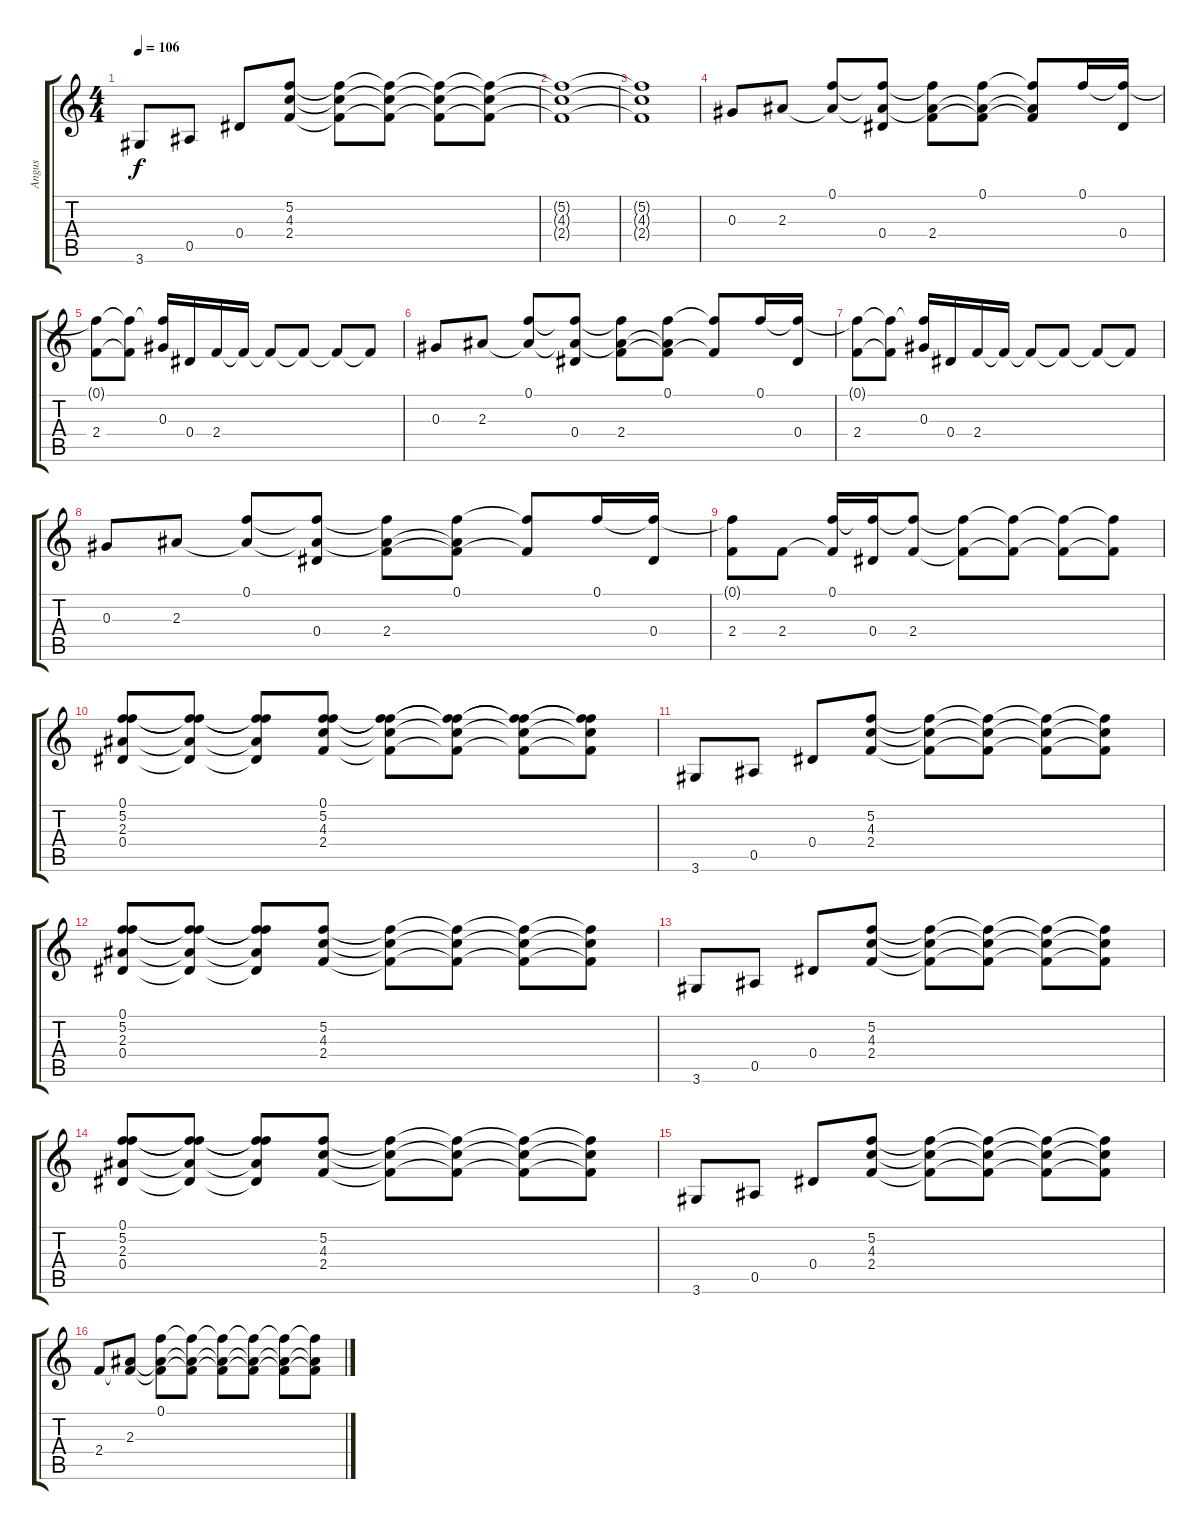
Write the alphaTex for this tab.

\track ("Angus" "Angus") {instrument overdrivenguitar}
\staff {score tabs}
\tuning (F4 C4 Ab3 Eb3 Bb2 F2) {hide}
\ts (4 4)
\tempo 106
\clef g2
\ks c
3.6.8{dy f} 0.5.8 0.4.8 (5.2 4.3 2.4).8 (5.2{t} 4.3{t} 2.4{t}).8 (5.2{t} 4.3{t} 2.4{t}).8 (5.2{t} 4.3{t} 2.4{t}).8 (5.2{t} 4.3{t} 2.4{t}).8 |
(5.2{t} 4.3{t} 2.4{t}).1 |
(5.2{t} 4.3{t} 2.4{t}).1 |
0.3.8 2.3.8 (0.1 2.3{t}).8 (0.1{t} 2.3{t} 0.4).8 (0.1{t} 2.3{t} 2.4).8 (0.1 2.3{t} 2.4{t}).8 (0.1{t} 2.3{t} 2.4{t}).8 0.1.16 (0.1{t} 0.4).16 |
(0.1{t} 2.4).8 (0.1{t} 2.4{t}).8 (0.1{t} 0.3).16 0.4.16 2.4.16 2.4{t}.16 2.4{t}.8 2.4{t}.8 2.4{t}.8 2.4{t}.8 |
0.3.8 2.3.8 (0.1 2.3{t}).8 (0.1{t} 2.3{t} 0.4).8 (0.1{t} 2.3{t} 2.4).8 (0.1 2.3{t} 2.4{t}).8 (0.1{t} 2.4{t}).8 0.1.16 (0.1{t} 0.4).16 |
(0.1{t} 2.4).8 (0.1{t} 2.4{t}).8 (0.1{t} 0.3).16 0.4.16 2.4.16 2.4{t}.16 2.4{t}.8 2.4{t}.8 2.4{t}.8 2.4{t}.8 |
0.3.8 2.3.8 (0.1 2.3{t}).8 (0.1{t} 2.3{t} 0.4).8 (0.1{t} 2.3{t} 2.4).8 (0.1 2.3{t} 2.4{t}).8 (0.1{t} 2.4{t}).8 0.1.16 (0.1{t} 0.4).16 |
(0.1{t} 2.4).8 2.4.8 (0.1 2.4{t}).16 (0.1{t} 0.4).16 (0.1{t} 2.4).8 (0.1{t} 2.4{t}).8 (0.1{t} 2.4{t}).8 (0.1{t} 2.4{t}).8 (0.1{t} 2.4{t}).8 |
(0.1 5.2 2.3 0.4).8 (0.1{t} 5.2{t} 2.3{t} 0.4{t}).8 (0.1{t} 5.2{t} 2.3{t} 0.4{t}).8 (0.1 5.2 4.3 2.4).8 (0.1{t} 5.2{t} 4.3{t} 2.4{t}).8 (0.1{t} 5.2{t} 4.3{t} 2.4{t}).8 (0.1{t} 5.2{t} 4.3{t} 2.4{t}).8 (0.1{t} 5.2{t} 4.3{t} 2.4{t}).8 |
3.6.8 0.5.8 0.4.8 (5.2 4.3 2.4).8 (5.2{t} 4.3{t} 2.4{t}).8 (5.2{t} 4.3{t} 2.4{t}).8 (5.2{t} 4.3{t} 2.4{t}).8 (5.2{t} 4.3{t} 2.4{t}).8 |
(0.1 5.2 2.3 0.4).8 (0.1{t} 5.2{t} 2.3{t} 0.4{t}).8 (0.1{t} 5.2{t} 2.3{t} 0.4{t}).8 (5.2 4.3 2.4).8 (5.2{t} 4.3{t} 2.4{t}).8 (5.2{t} 4.3{t} 2.4{t}).8 (5.2{t} 4.3{t} 2.4{t}).8 (5.2{t} 4.3{t} 2.4{t}).8 |
3.6.8 0.5.8 0.4.8 (5.2 4.3 2.4).8 (5.2{t} 4.3{t} 2.4{t}).8 (5.2{t} 4.3{t} 2.4{t}).8 (5.2{t} 4.3{t} 2.4{t}).8 (5.2{t} 4.3{t} 2.4{t}).8 |
(0.1 5.2 2.3 0.4).8 (0.1{t} 5.2{t} 2.3{t} 0.4{t}).8 (0.1{t} 5.2{t} 2.3{t} 0.4{t}).8 (5.2 4.3 2.4).8 (5.2{t} 4.3{t} 2.4{t}).8 (5.2{t} 4.3{t} 2.4{t}).8 (5.2{t} 4.3{t} 2.4{t}).8 (5.2{t} 4.3{t} 2.4{t}).8 |
3.6.8 0.5.8 0.4.8 (5.2 4.3 2.4).8 (5.2{t} 4.3{t} 2.4{t}).8 (5.2{t} 4.3{t} 2.4{t}).8 (5.2{t} 4.3{t} 2.4{t}).8 (5.2{t} 4.3{t} 2.4{t}).8 |
2.4.8 (2.3 2.4{t}).8 (0.1 2.3{t} 2.4{t}).8 (0.1{t} 2.3{t} 2.4{t}).8 (0.1{t} 2.3{t} 2.4{t}).8 (0.1{t} 2.3{t} 2.4{t}).8 (0.1{t} 2.3{t} 2.4{t}).8 (0.1{t} 2.3{t} 2.4{t}).8
